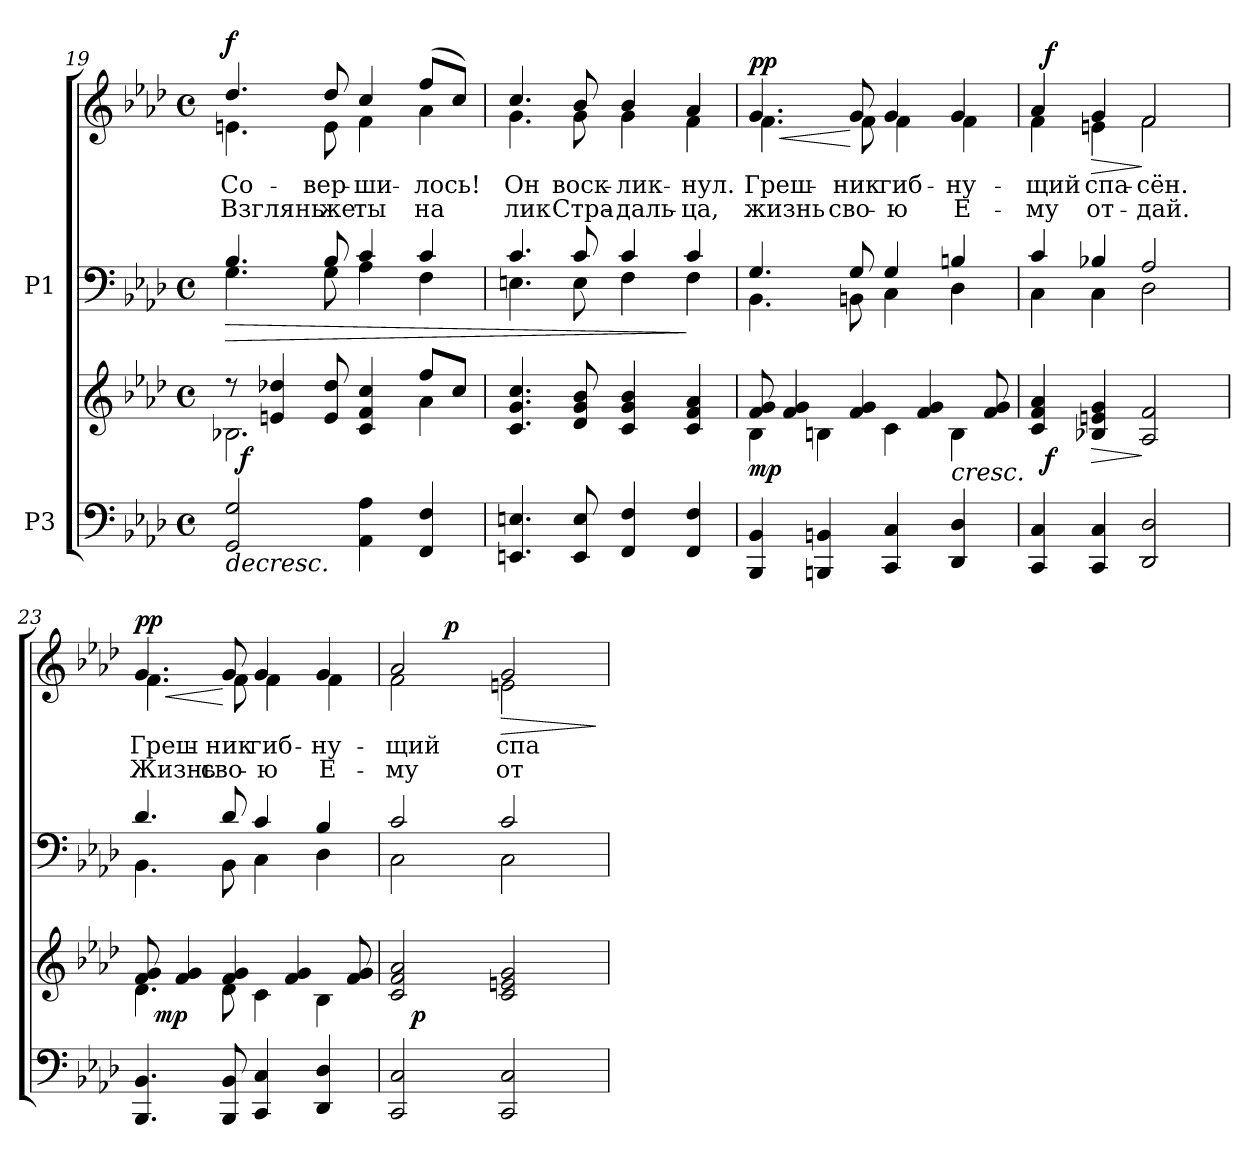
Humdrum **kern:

**kern	**kern	**dynam	**kern	**kern	**text	**text	**dynam
*part2	*part2	*part2	*part1	*part1	*part1	*part1	*part1
*staff4	*staff3	*staff3/4	*staff2	*staff1	*staff1	*staff1	*staff1/2
*I"P3	*	*	*I"P1	*	*	*	*
!!LO:PB:g=z
*clefF4	*clefG2	*	*clefF4	*clefG2	*	*	*
*k[b-e-a-d-]	*k[b-e-a-d-]	*	*k[b-e-a-d-]	*k[b-e-a-d-]	*	*	*
*A-:	*A-:	*	*A-:	*A-:	*	*	*
*M4/4	*M4/4	*	*M4/4	*M4/4	*	*	*
*met(c)	*met(c)	*	*met(c)	*met(c)	*	*	*
=19	=19	=19	=19	=19	=19	=19	=19
!	!	!LO:HP:b=2	!	!	!	!	!LO:HP:b=2
*	*^	*	*^	*^	*	*	*
!	!	!	!	!	!	!	!	!LO:LY:b:color=#000000	!LO:LY:b:color=#000000	!LO:HP:n=1:b
*	*	*^	*	*	*	*	*	*	*	*
2GGi/ 2Gi	8r	2.B-Xi\	32ryy	>	4.B-i/	4.Gi\	4.dd-i/	4.eni\	Со-	Взглянь	> > f
.	.	.	2ryy	f	.	.	.	.	.	.	.
.	4eni/ 4dd-Xi	.	.	.	.	.	.	.	.	.	.
!	!	!	!	!	!	!	!	!	!LO:LY:b:color=#000000	!LO:LY:b:color=#000000	!
.	8ei/ 8dd-i	.	.	.	8B-i/	8Gi\	8dd-i/	8ei\	-вер-	же	.
!	!	!	!	!	!	!	!	!	!LO:LY:b:color=#000000	!LO:LY:b:color=#000000	!
4AA-i\ 4A-i	4ci/ 4fi 4cci	.	.	.	4ci/	4A-i\	4cci/	4fi\	-ши-	ты	.
.	.	.	4...ryy	.	.	.	.	.	.	.	.
!	!	!	!	!	!	!	!	!	!LO:LY:b:color=#000000	!LO:LY:b:color=#000000	!
4FFi/ 4Fi	8ffi/L	4a-i\	.	.	4ci/	4Fi\	(8ffi/L	4a-i\	-лось!	на	.
.	8cci/J	.	.	.	.	.	8cci/J)	.	.	.	.
*	*v	*v	*v	*	*	*	*	*	*	*	*
=20	=20	=20	=20	=20	=20	=20	=20	=20	=20
*	*^	*	*	*	*	*	*	*	*
*	*	*^	*	*	*	*	*	*	*	*
!	!	!	!	!	!	!	!	!	!LO:LY:b:color=#000000	!LO:LY:b:color=#000000	!
*	*v	*v	*v	*	*	*	*	*	*	*	*
4.EEni/ 4.Eni	4.ci/ 4.gi 4.cci	.	4.ci/	4.Eni\	4.cci/	4.gi\	Он	лик	.
!	!	!	!	!	!	!	!LO:LY:b:color=#000000	!LO:LY:b:color=#000000	!
8EEi/ 8Ei	8d-i/ 8gi 8b-i	.	8ci/	8Ei\	8b-i/	8gi\	воск-	Стра-	.
!	!	!	!	!	!	!	!LO:LY:b:color=#000000	!LO:LY:b:color=#000000	!
4FFi/ 4Fi	4ci/ 4gi 4b-i	.	4ci/	4Fi\	4b-i/	4gi\	-лик-	-даль-	.
!	!	!	!	!	!	!	!LO:LY:b:color=#000000	!LO:LY:b:color=#000000	!
4FFi/ 4Fi	4ci/ 4fi 4a-i	.	4ci/	4Fi\	4a-i/	4fi\	-нул.	-ца,	]
*	*	*	*v	*v	*	*	*	*	*
*	*	*	*	*v	*v	*	*	*
.	.	]	.	.	.	.	]
=21	=21	=21	=21	=21	=21	=21	=21
*	*^	*	*^	*	*	*	*
!	!	!	!	!	!	!	!	!	!LO:HP:b
*	*	*	*	*	*	*^	*	*	*
!	!	!	!	!	!	!	!	!LO:LY:b:color=#000000	!LO:LY:b:color=#000000	!
4BBB-i/ 4BB-i	8fi/ 8gi	4B-i\	mp	4.Gi/	4.BB-i\	4.gi/	4.fi\	Греш-	жизнь	< p p
.	4fi/ 4gi	.	.	.	.	.	.	.	.	.
4BBBni/ 4BBni	.	4Bni\	[	.	.	.	.	.	.	.
!	!	!	!	!	!	!	!	!LO:LY:b:color=#000000	!LO:LY:b:color=#000000	!
.	4fi/ 4gi	.	.	8Gi/	8BBni\	8gi/	8fi\	-ник	сво-	[
!	!	!	!	!	!	!	!	!LO:LY:b:color=#000000	!LO:LY:b:color=#000000	!
4CCi/ 4Ci	.	4ci\	.	4Gi/	4Ci\	4gi/	4fi\	гиб-	-ю	.
.	4fi/ 4gi	.	.	.	.	.	.	.	.	.
!	!	!	!LO:HP:b	!	!	!	!	!	!	!
!	!	!	!	!	!	!	!	!LO:LY:b:color=#000000	!LO:LY:b:color=#000000	!
4DD-i/ 4D-i	.	4Bi\	<	4Bni/	4D-i\	4gi/	4fi\	-ну-	Е-	.
.	8fi/ 8gi	.	.	.	.	.	.	.	.	.
*	*v	*v	*	*	*	*	*	*	*	*
=22	=22	=22	=22	=22	=22	=22	=22	=22	=22
!	!	!	!	!	!	!	!LO:LY:b:color=#000000	!LO:LY:b:color=#000000	!
*^	*	*	*	*	*	*^	*	*	*
4CCi/ 4Ci	32ryy	4ci/ 4fi 4a-i	.	4ci/	4Ci\	4a-i/	4fi\	32ryy	-щий	-му	.
.	2ryy	.	f	.	.	.	.	2ryy	.	.	f
!	!	!	!LO:HP:b	!	!	!	!	!	!	!	!LO:HP:b
!	!	!	!	!	!	!	!	!	!LO:LY:b:color=#000000	!LO:LY:b:color=#000000	!
4CCi/ 4Ci	.	4B-Xi/ 4eni 4gi	>	4B-Xi/	4Ci\	4gi/	4eni\	.	спа-	от-	>
!	!	!	!	!	!	!	!	!	!LO:LY:b:color=#000000	!LO:LY:b:color=#000000	!
2DD-i/ 2D-i	.	2A-i/ 2fi	]	2A-i/	2D-i\	2fi/	2fi\	.	-сён.	-дай.	]
.	4...ryy	.	.	.	.	.	.	4...ryy	.	.	.
!!LO:LB:g=z
=23	=23	=23	=23	=23	=23	=23	=23	=23	=23	=23	=23
*	*	*^	*	*	*	*	*	*	*	*	*
!	!	!	!	!	!	!	!	!	!	!	!	!LO:HP:b
*v	*v	*	*	*	*	*	*	*v	*v	*	*	*
*^	*	*	*	*	*	*	*^	*	*	*
!	!	!	!	!	!	!	!	!	!	!LO:LY:b:color=#000000	!LO:LY:b:color=#000000	!
*v	*v	*	*^	*	*	*	*	*v	*v	*	*	*
4.BBB-i/ 4.BB-i	8fi/ 8gi	4.d-i\	16ryy	.	4.d-i/	4.BB-i\	4.gi/	4.fi\	Греш-	Жизнь	< pp
.	.	.	2...ryy	mp	.	.	.	.	.	.	.
.	4fi/ 4gi	.	.	.	.	.	.	.	.	.	.
!	!	!	!	!	!	!	!	!	!LO:LY:b:color=#000000	!LO:LY:b:color=#000000	!
8BBB-i/ 8BB-i	4fi/ 4gi	8d-i\	.	.	8d-i/	8BB-i\	8gi/	8fi\	-ник	сво-	[
!	!	!	!	!	!	!	!	!	!LO:LY:b:color=#000000	!LO:LY:b:color=#000000	!
4CCi/ 4Ci	.	4ci\	.	.	4ci/	4Ci\	4gi/	4fi\	гиб-	-ю	.
.	4fi/ 4gi	.	.	.	.	.	.	.	.	.	.
!	!	!	!	!	!	!	!	!	!LO:LY:b:color=#000000	!LO:LY:b:color=#000000	!
4DD-i/ 4D-i	.	4B-i\	.	.	4B-i/	4D-i\	4gi/	4fi\	-ну-	Е-	.
.	8fi/ 8gi	.	.	.	.	.	.	.	.	.	.
*	*v	*v	*v	*	*	*	*	*	*	*	*
=24	=24	=24	=24	=24	=24	=24	=24	=24	=24
*	*^	*	*	*	*	*	*	*	*
*	*	*^	*	*	*	*	*	*	*	*
!	!	!	!	!	!	!	!	!	!LO:LY:b:color=#000000	!LO:LY:b:color=#000000	!
*^	*v	*v	*v	*	*	*	*	*^	*	*	*
2CCi/ 2Ci	16ryy	2ci/ 2fi 2a-i	.	2ci/	2Ci\	2a-i/	2fi\	8ryy	-щий	-му	.
.	2...ryy	.	p	.	.	.	.	.	.	.	.
.	.	.	.	.	.	.	.	32ryy	.	.	.
.	.	.	.	.	.	.	.	2ryy	.	.	p
!	!	!	!	!	!	!	!	!	!	!	!LO:HP:b
!	!	!	!	!	!	!	!	!	!LO:LY:b:color=#000000	!LO:LY:b:color=#000000	!
2CCi/ 2Ci	.	2ci/ 2eni 2gi	[ [	2ci/	2Ci\	2gi/	2eni\	.	спа-	от-	>
.	.	.	.	.	.	.	.	4ryy	.	.	.
.	.	.	.	.	.	.	.	16.ryy	.	.	.
*	*	*	*	*v	*v	*	*	*	*	*	*
.	.	.	.	.	.	.	.	.	.	]
*v	*v	*	*	*	*v	*v	*v	*	*	*
=	=	=	=	=	=	=	=
*-	*-	*-	*-	*-	*-	*-	*-
